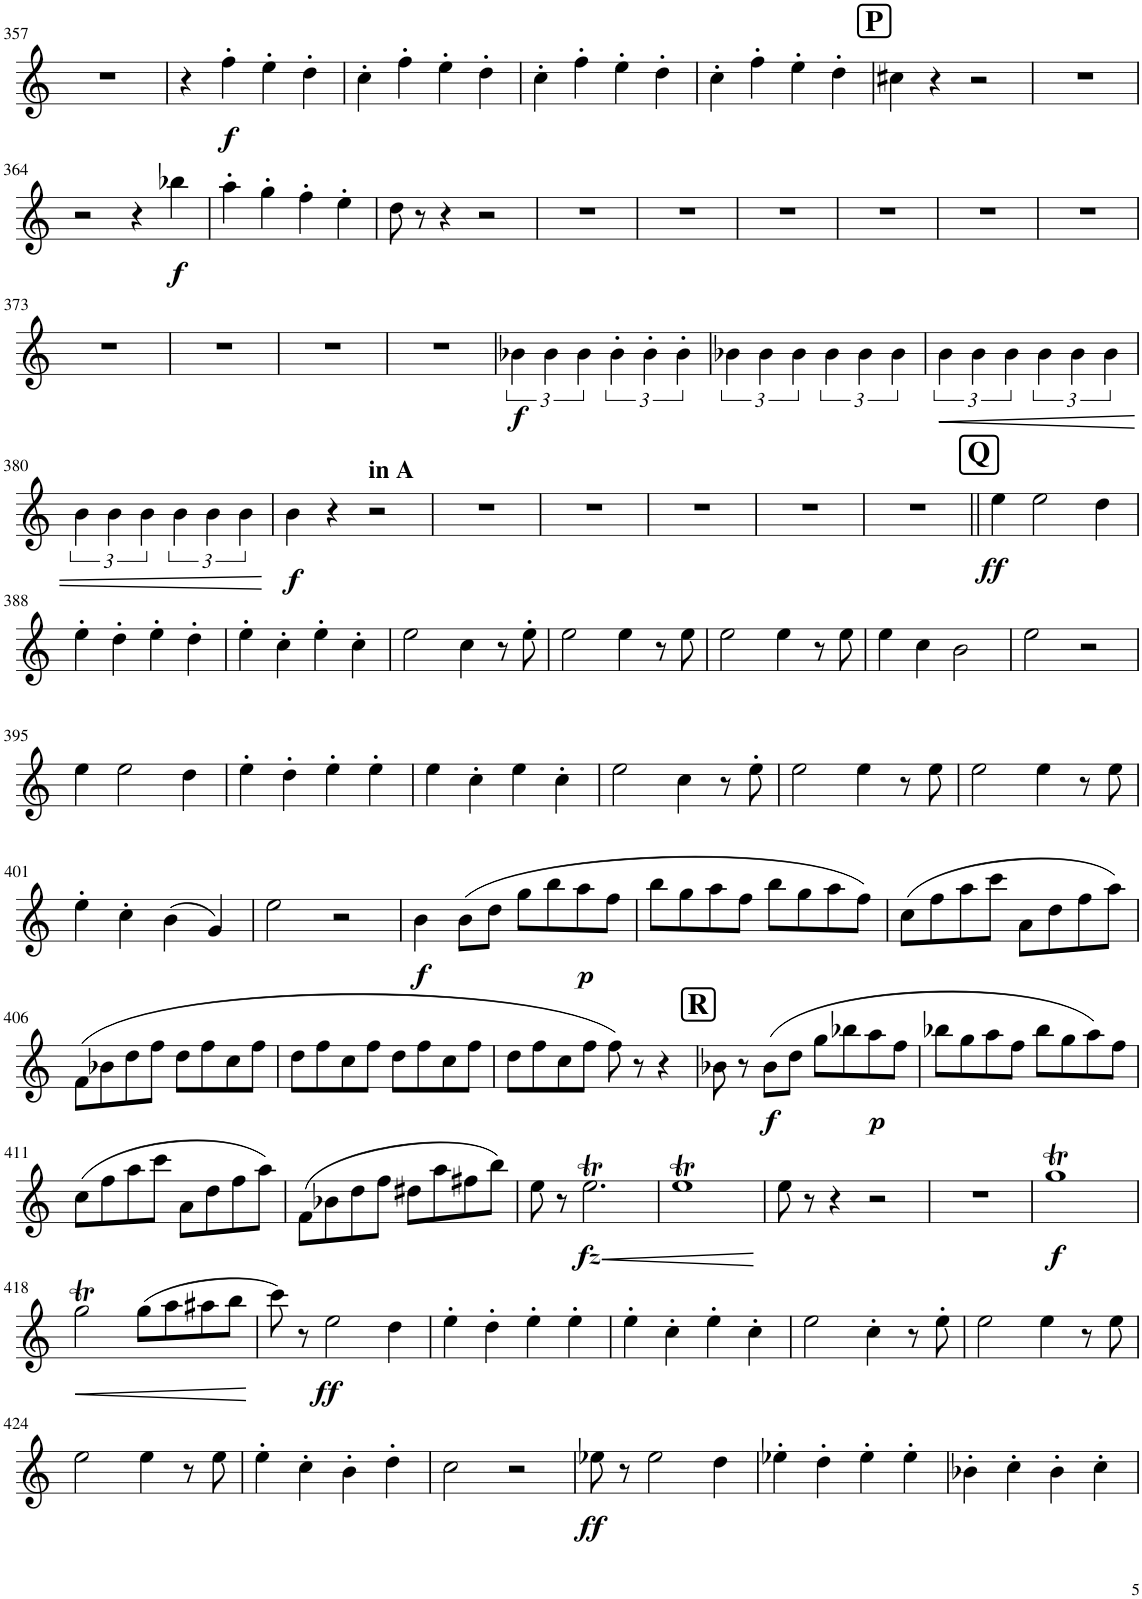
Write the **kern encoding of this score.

**kern	**dynam
*part1	*part1
*staff1	*staff1
*I"A Cl II	*
*I'Cl	*
!!LO:PB:g=z
*clefG2	*
*Trd2c3	*
*k[]	*
*M4/4	*
*met(c)	*
=357	=357
1r	.
=358	=358
4r	.
!	!LO:DY:b
4ff'\	f
4ee'\	.
4dd'\	.
=359	=359
4cc'\	.
4ff'\	.
4ee'\	.
4dd'\	.
=360	=360
4cc'\	.
4ff'\	.
4ee'\	.
4dd'\	.
=361	=361
4cc'\	.
4ff'\	.
4ee'\	.
4dd'\	.
=362	=362
4cc#X\	.
4r	.
2r	.
=363	=363
1r	.
!!LO:LB:g=z
=364	=364
2r	.
4r	.
!	!LO:DY:b
4bb-X\	f
=365	=365
4aa'\	.
4gg'\	.
4ff'\	.
4ee'\	.
=366	=366
8dd\	.
8r	.
4r	.
2r	.
=367	=367
1r	.
=368	=368
1r	.
=369	=369
1r	.
=370	=370
1r	.
=371	=371
1r	.
=372	=372
1r	.
!!LO:LB:g=z
=373	=373
1r	.
=374	=374
1r	.
=375	=375
1r	.
=376	=376
1r	.
=377	=377
!	!LO:DY:b
6b-X\	f
6b-\	.
6b-\	.
6b-'\	.
6b-'\	.
6b-'\	.
=378	=378
6b-X\	.
6b-\	.
6b-\	.
6b-\	.
6b-\	.
6b-\	.
=379	=379
!	!LO:HP:b
6b\	<
6b\	.
6b\	.
6b\	.
6b\	.
6b\	.
!!LO:LB:g=z
=380	=380
6b\	.
6b\	.
6b\	.
6b\	.
6b\	.
6b\	.
.	[
=381	=381
!	!LO:DY:b
4b\	f
4r	.
!LO:TX:a:B:t=in A	!
2r	.
=382	=382
1r	.
=383	=383
1r	.
=384	=384
1r	.
=385	=385
1r	.
=386	=386
1r	.
=387	=387
!	!LO:DY:b
4ee\	ff
2ee\	.
4dd\	.
!!LO:LB:g=z
=388	=388
4ee'\	.
4dd'\	.
4ee'\	.
4dd'\	.
=389	=389
4ee'\	.
4cc'\	.
4ee'\	.
4cc'\	.
=390	=390
2ee\	.
4cc\	.
8r	.
8ee'\	.
=391	=391
2ee\	.
4ee\	.
8r	.
8ee\	.
=392	=392
2ee\	.
4ee\	.
8r	.
8ee\	.
=393	=393
4ee\	.
4cc\	.
2b\	.
=394	=394
2ee\	.
2r	.
!!LO:LB:g=z
=395	=395
4ee\	.
2ee\	.
4dd\	.
=396	=396
4ee'\	.
4dd'\	.
4ee'\	.
4ee'\	.
=397	=397
4ee\	.
4cc'\	.
4ee\	.
4cc'\	.
=398	=398
2ee\	.
4cc\	.
8r	.
8ee'\	.
=399	=399
2ee\	.
4ee\	.
8r	.
8ee\	.
=400	=400
2ee\	.
4ee\	.
8r	.
8ee\	.
!!LO:LB:g=z
=401	=401
4ee'\	.
4cc'\	.
(4b\	.
4g/)	.
=402	=402
2ee\	.
2r	.
=403	=403
!	!LO:DY:b
4b\	f
(8b\L	.
8dd\J	.
8gg\L	.
8bb\	.
!	!LO:DY:b
8aa\	p
8ff\J	.
=404	=404
8bb\L	.
8gg\	.
8aa\	.
8ff\J	.
8bb\L	.
8gg\	.
8aa\	.
8ff\J)	.
=405	=405
(8cc\L	.
8ff\	.
8aa\	.
8ccc\J	.
8a\L	.
8dd\	.
8ff\	.
8aa\J)	.
!!LO:LB:g=z
=406	=406
(8f\L	.
8b-X\	.
8dd\	.
8ff\J	.
8dd\L	.
8ff\	.
8cc\	.
8ff\J	.
=407	=407
8dd\L	.
8ff\	.
8cc\	.
8ff\J	.
8dd\L	.
8ff\	.
8cc\	.
8ff\J	.
=408	=408
8dd\L	.
8ff\	.
8cc\	.
8ff\J	.
8ff\)	.
8r	.
4r	.
=409	=409
8b-X\	.
8r	.
!	!LO:DY:b
(8b-\L	f
8dd\J	.
8gg\L	.
8bb-X\	.
!	!LO:DY:b
8aa\	p
8ff\J	.
=410	=410
8bb-X\L	.
8gg\	.
8aa\	.
8ff\J	.
8bb-\L	.
8gg\	.
8aa\)	.
8ff\J	.
!!LO:LB:g=z
=411	=411
(8cc\L	.
8ff\	.
8aa\	.
8ccc\J	.
8a\L	.
8dd\	.
8ff\	.
8aa\J)	.
=412	=412
(8f\L	.
8b-X\	.
8dd\	.
8ff\J	.
8dd#X\L	.
8aa\	.
8ff#X\	.
8bb\J)	.
=413	=413
8ee\	.
8r	.
!	!LO:HP:b
!	!LO:DY:n=1:b
2.eet\	< fz
=414	=414
1eet	.
.	[
=415	=415
8ee\	.
8r	.
4r	.
2r	.
=416	=416
1r	.
=417	=417
!	!LO:DY:b
1ggT	f
!!LO:LB:g=z
=418	=418
!	!LO:HP:b
2ggT\	<
(8gg\L	.
8aa\	.
8aa#X\	.
8bb\J	.
.	[
=419	=419
8ccc\)	.
8r	.
!	!LO:DY:b
2ee\	ff
4dd\	.
=420	=420
4ee'\	.
4dd'\	.
4ee'\	.
4ee'\	.
=421	=421
4ee'\	.
4cc'\	.
4ee'\	.
4cc'\	.
=422	=422
2ee\	.
4cc'\	.
8r	.
8ee'\	.
=423	=423
2ee\	.
4ee\	.
8r	.
8ee\	.
!!LO:LB:g=z
=424	=424
2ee\	.
4ee\	.
8r	.
8ee\	.
=425	=425
4ee'\	.
4cc'\	.
4b'\	.
4dd'\	.
=426	=426
2cc\	.
2r	.
=427	=427
!	!LO:DY:b
8ee-X\	ff
8r	.
2ee-\	.
4dd\	.
=428	=428
4ee-X'\	.
4dd'\	.
4ee-'\	.
4ee-'\	.
=429	=429
4b-X'\	.
4cc'\	.
4b-'\	.
4cc'\	.
=	=
*-	*-
